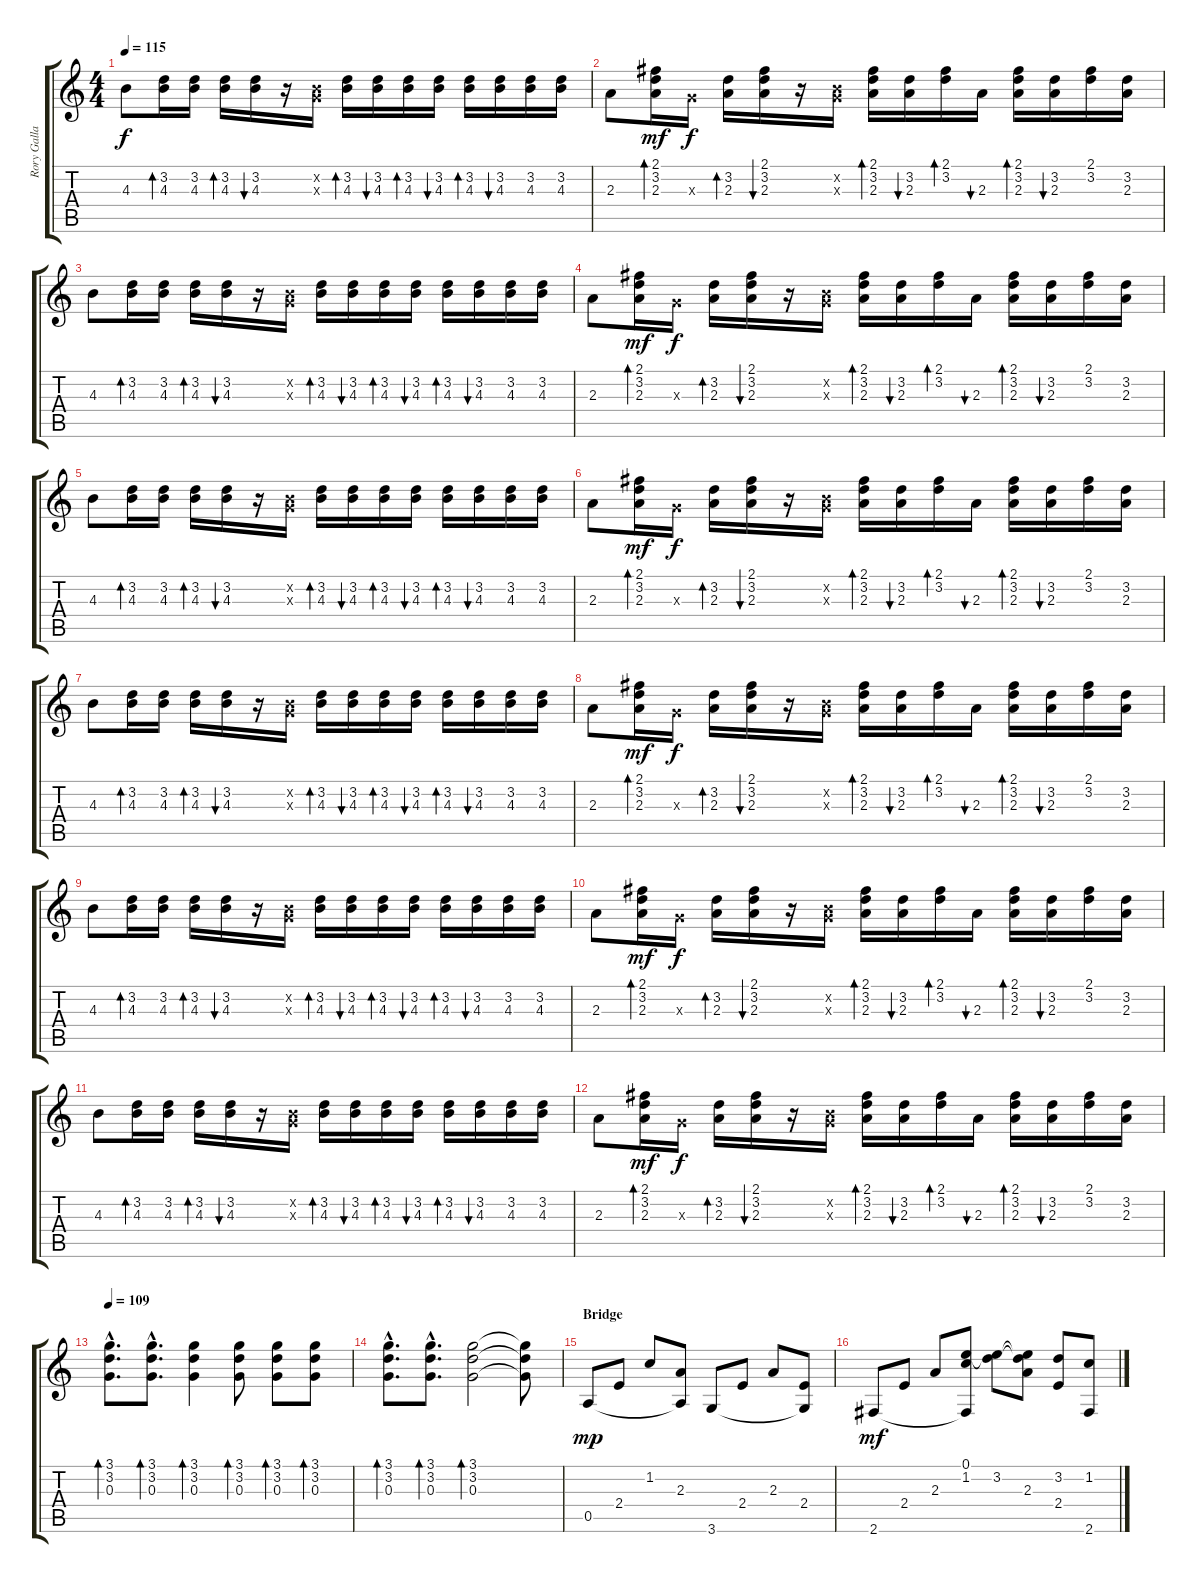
\track ("Rory Gallagher Rhythm" "Rory Galla") {instrument electricguitarclean}
\staff {score tabs}
\tuning (E4 B3 G3 D3 A2 E2) {hide}
\ts (4 4)
\tempo 115
\clef g2
\ks c
4.3.8{dy f} (3.2 4.3).16{bd 60} (3.2 4.3).16 (3.2 4.3).16{bd 60} (3.2 4.3).16{bu 60} r.16 (0.2{x} 0.3{x}).16 (3.2 4.3).16{bd 60} (3.2 4.3).16{bu 60} (3.2 4.3).16{bd 60} (3.2 4.3).16{bu 60} (3.2 4.3).16{bd 60} (3.2 4.3).16{bu 60} (3.2 4.3).16 (3.2 4.3).16 |
2.3.8 (2.1 3.2 2.3).16{bd 60 dy mf} 0.3{x}.16{dy f} (3.2 2.3).16{bd 60} (2.1 3.2 2.3).16{bu 60} r.16 (0.2{x} 0.3{x}).16 (2.1 3.2 2.3).16{bd 60} (3.2 2.3).16{bu 60} (2.1 3.2).16{bd 60} 2.3.16{bu 60} (2.1 3.2 2.3).16{bd 60} (3.2 2.3).16{bu 60} (2.1 3.2).16 (3.2 2.3).16 |
4.3.8 (3.2 4.3).16{bd 60} (3.2 4.3).16 (3.2 4.3).16{bd 60} (3.2 4.3).16{bu 60} r.16 (0.2{x} 0.3{x}).16 (3.2 4.3).16{bd 60} (3.2 4.3).16{bu 60} (3.2 4.3).16{bd 60} (3.2 4.3).16{bu 60} (3.2 4.3).16{bd 60} (3.2 4.3).16{bu 60} (3.2 4.3).16 (3.2 4.3).16 |
2.3.8 (2.1 3.2 2.3).16{bd 60 dy mf} 0.3{x}.16{dy f} (3.2 2.3).16{bd 60} (2.1 3.2 2.3).16{bu 60} r.16 (0.2{x} 0.3{x}).16 (2.1 3.2 2.3).16{bd 60} (3.2 2.3).16{bu 60} (2.1 3.2).16{bd 60} 2.3.16{bu 60} (2.1 3.2 2.3).16{bd 60} (3.2 2.3).16{bu 60} (2.1 3.2).16 (3.2 2.3).16 |
4.3.8 (3.2 4.3).16{bd 60} (3.2 4.3).16 (3.2 4.3).16{bd 60} (3.2 4.3).16{bu 60} r.16 (0.2{x} 0.3{x}).16 (3.2 4.3).16{bd 60} (3.2 4.3).16{bu 60} (3.2 4.3).16{bd 60} (3.2 4.3).16{bu 60} (3.2 4.3).16{bd 60} (3.2 4.3).16{bu 60} (3.2 4.3).16 (3.2 4.3).16 |
2.3.8 (2.1 3.2 2.3).16{bd 60 dy mf} 0.3{x}.16{dy f} (3.2 2.3).16{bd 60} (2.1 3.2 2.3).16{bu 60} r.16 (0.2{x} 0.3{x}).16 (2.1 3.2 2.3).16{bd 60} (3.2 2.3).16{bu 60} (2.1 3.2).16{bd 60} 2.3.16{bu 60} (2.1 3.2 2.3).16{bd 60} (3.2 2.3).16{bu 60} (2.1 3.2).16 (3.2 2.3).16 |
4.3.8 (3.2 4.3).16{bd 60} (3.2 4.3).16 (3.2 4.3).16{bd 60} (3.2 4.3).16{bu 60} r.16 (0.2{x} 0.3{x}).16 (3.2 4.3).16{bd 60} (3.2 4.3).16{bu 60} (3.2 4.3).16{bd 60} (3.2 4.3).16{bu 60} (3.2 4.3).16{bd 60} (3.2 4.3).16{bu 60} (3.2 4.3).16 (3.2 4.3).16 |
2.3.8 (2.1 3.2 2.3).16{bd 60 dy mf} 0.3{x}.16{dy f} (3.2 2.3).16{bd 60} (2.1 3.2 2.3).16{bu 60} r.16 (0.2{x} 0.3{x}).16 (2.1 3.2 2.3).16{bd 60} (3.2 2.3).16{bu 60} (2.1 3.2).16{bd 60} 2.3.16{bu 60} (2.1 3.2 2.3).16{bd 60} (3.2 2.3).16{bu 60} (2.1 3.2).16 (3.2 2.3).16 |
4.3.8 (3.2 4.3).16{bd 60} (3.2 4.3).16 (3.2 4.3).16{bd 60} (3.2 4.3).16{bu 60} r.16 (0.2{x} 0.3{x}).16 (3.2 4.3).16{bd 60} (3.2 4.3).16{bu 60} (3.2 4.3).16{bd 60} (3.2 4.3).16{bu 60} (3.2 4.3).16{bd 60} (3.2 4.3).16{bu 60} (3.2 4.3).16 (3.2 4.3).16 |
2.3.8 (2.1 3.2 2.3).16{bd 60 dy mf} 0.3{x}.16{dy f} (3.2 2.3).16{bd 60} (2.1 3.2 2.3).16{bu 60} r.16 (0.2{x} 0.3{x}).16 (2.1 3.2 2.3).16{bd 60} (3.2 2.3).16{bu 60} (2.1 3.2).16{bd 60} 2.3.16{bu 60} (2.1 3.2 2.3).16{bd 60} (3.2 2.3).16{bu 60} (2.1 3.2).16 (3.2 2.3).16 |
4.3.8 (3.2 4.3).16{bd 60} (3.2 4.3).16 (3.2 4.3).16{bd 60} (3.2 4.3).16{bu 60} r.16 (0.2{x} 0.3{x}).16 (3.2 4.3).16{bd 60} (3.2 4.3).16{bu 60} (3.2 4.3).16{bd 60} (3.2 4.3).16{bu 60} (3.2 4.3).16{bd 60} (3.2 4.3).16{bu 60} (3.2 4.3).16 (3.2 4.3).16 |
2.3.8 (2.1 3.2 2.3).16{bd 60 dy mf} 0.3{x}.16{dy f} (3.2 2.3).16{bd 60} (2.1 3.2 2.3).16{bu 60} r.16 (0.2{x} 0.3{x}).16 (2.1 3.2 2.3).16{bd 60} (3.2 2.3).16{bu 60} (2.1 3.2).16{bd 60} 2.3.16{bu 60} (2.1 3.2 2.3).16{bd 60} (3.2 2.3).16{bu 60} (2.1 3.2).16 (3.2 2.3).16 |
\tempo 109
(3.1{hac} 3.2{hac} 0.3{hac}).8{d bd 60} (3.1{hac} 3.2{hac} 0.3{hac}).8{d bd 60} (3.1 3.2 0.3).4{bd 60} (3.1 3.2 0.3).8{bd 60} (3.1 3.2 0.3).8{bd 60} (3.1 3.2 0.3).8{bd 60} |
(3.1{hac} 3.2{hac} 0.3{hac}).8{d bd 60} (3.1{hac} 3.2{hac} 0.3{hac}).8{d bd 60} (3.1 3.2 0.3).2{bd 60} (3.1{t} 3.2{t} 0.3{t}).8 |
\section ("" "Bridge")
0.5.8{dy mp} 2.4.8 1.2.8 (2.3 0.5{t}).8 3.6.8 2.4.8 2.3.8 (2.4 3.6{t}).8 |
2.6.8{dy mf} 2.4.8 2.3.8 (0.1 1.2 2.6{t}).8 (0.1{t} 3.2).8 (0.1{t} 3.2{t} 2.3).8 (3.2 2.4).8 (1.2 2.6).8
